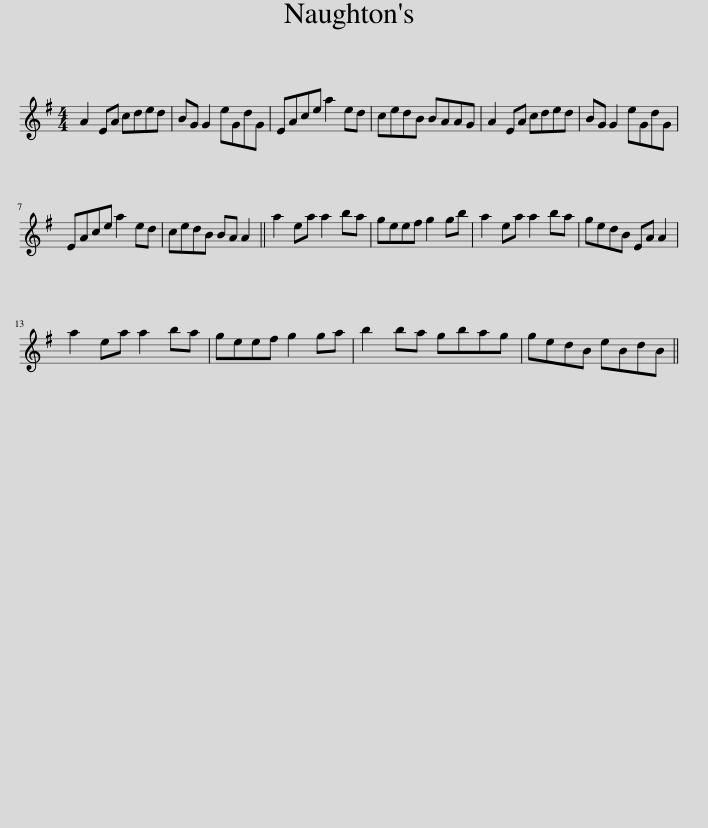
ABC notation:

X:1
L:1/8
M:4/4
I:linebreak $
K:G
V:1 treble
V:1
 A2 EA cded | BG G2 eGdG | EAce a2 ed | cedB BAAG | A2 EA cded | %5
 BG G2 eGdG |$ EAce a2 ed | cedB BA A2 || a2 ea a2 ba | geef g2 gb | %10
 a2 ea a2 ba | gedB EA A2 |$ a2 ea a2 ba | geef g2 ga | b2 ba gbag | %15
 gedB eBdB || %16
